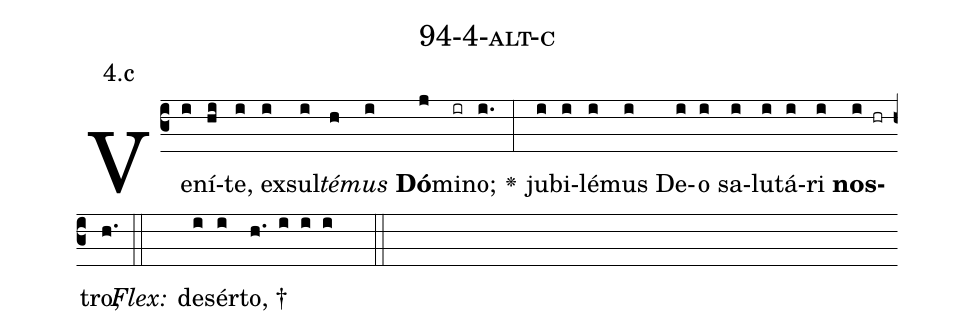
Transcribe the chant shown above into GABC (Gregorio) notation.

name: 94-4-alt-c;
annotation: 4.c;
%%
(c3)Ve(i)ní(hi)te,(i) ex(i)sul(i)<i>té</i>(h)<i>mus</i>(i) <b>Dó</b>(j)mi(ir)no;(i.) <v>\greheightstar</v>(:) ju(i)bi(i)lé(i)mus(i) De(i)o(i) sa(i)lu(i)tá(i)ri(i) <b>nos</b>(i hr)tro;(h.) (::)
<i>Flex:</i>()  de(i)sér(i)to, †(h. i i i  ::)

%E(i) u(i) o(i) u(i) a(i) e.(h.) (::)
